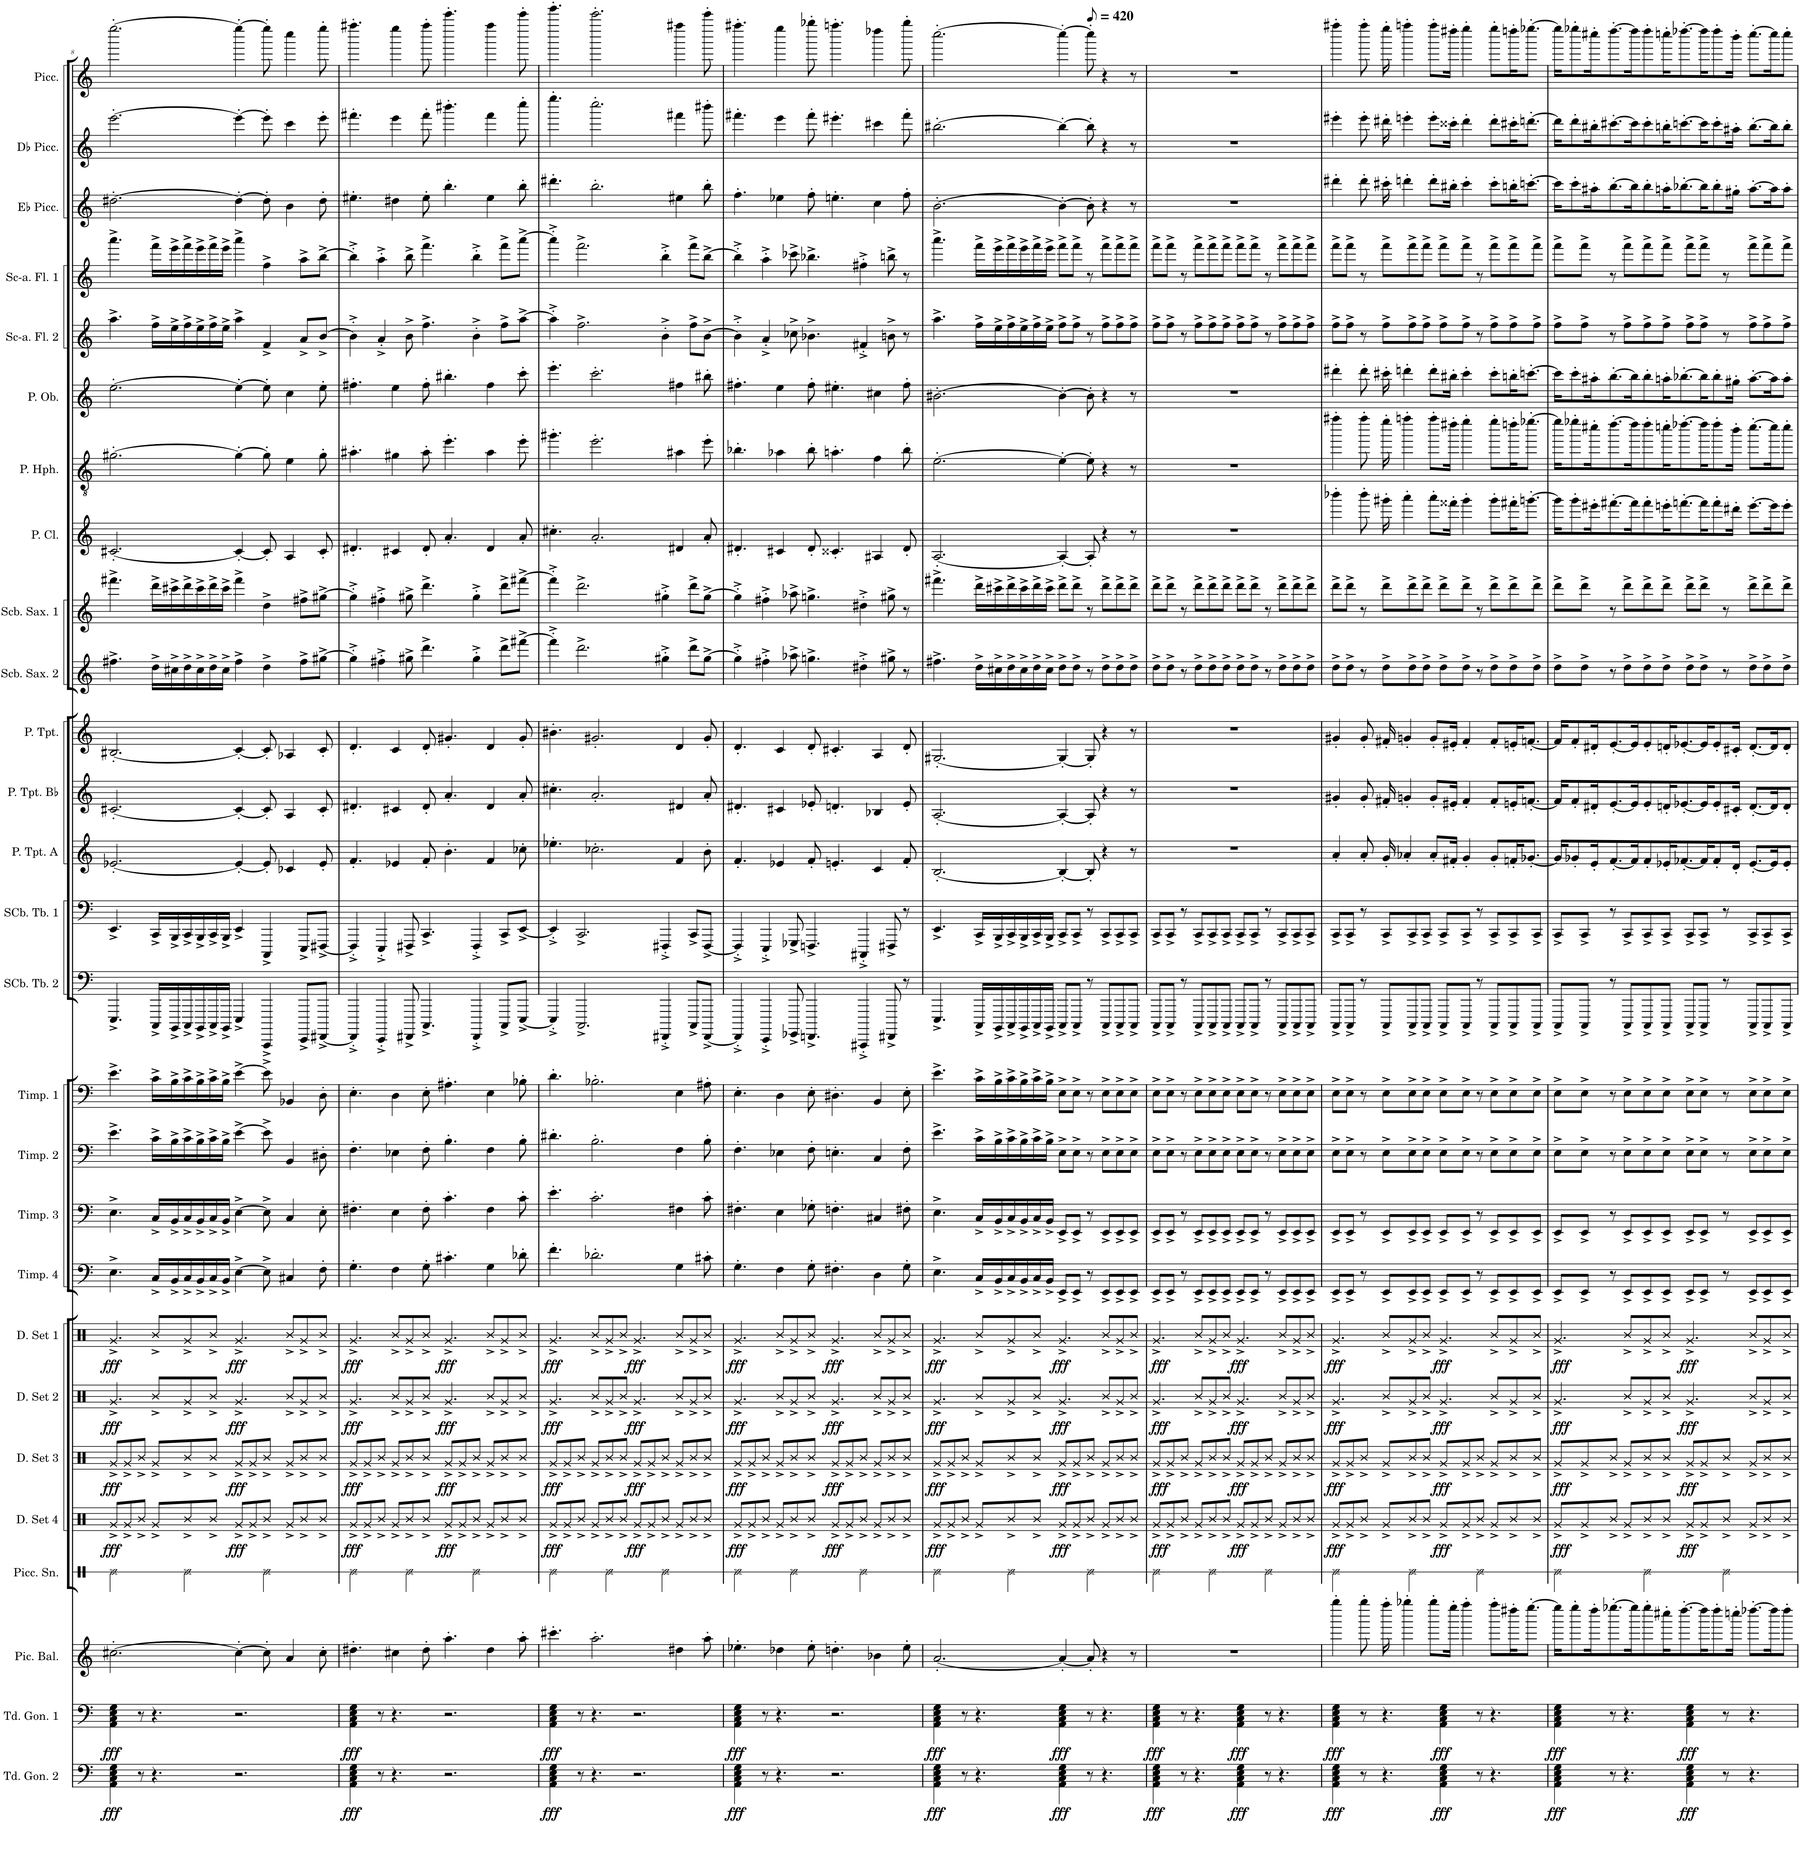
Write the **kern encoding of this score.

**kern	**dynam	**kern	**dynam	**kern	**kern	**kern	**dynam	**kern	**dynam	**kern	**dynam	**kern	**dynam	**kern	**kern	**kern	**kern	**kern	**kern	**kern	**kern	**kern	**kern	**kern	**kern	**kern	**kern	**kern	**kern	**kern	**kern	**kern
*part27	*part27	*part26	*part26	*part25	*part24	*part23	*part23	*part22	*part22	*part21	*part21	*part20	*part20	*part19	*part18	*part17	*part16	*part15	*part14	*part13	*part12	*part11	*part10	*part9	*part8	*part7	*part6	*part5	*part4	*part3	*part2	*part1
*staff27	*staff27	*staff26	*staff26	*staff25	*staff24	*staff23	*staff23	*staff22	*staff22	*staff21	*staff21	*staff20	*staff20	*staff19	*staff18	*staff17	*staff16	*staff15	*staff14	*staff13	*staff12	*staff11	*staff10	*staff9	*staff8	*staff7	*staff6	*staff5	*staff4	*staff3	*staff2	*staff1
*I"Tuned Gongs 2	*	*I"Tuned Gongs 1	*	*I"Piccolo Balalaika	*I"Piccolo Snare	*I"Drumset 4	*	*I"Drumset 3	*	*I"Drumset 2	*	*I"Drumset 1	*	*I"Timpani 4	*I"Timpani 3	*I"Timpani 2	*I"Timpani 1	*I"Sub-Contrabass Tuba 2	*I"Sub-Contrabass Tuba 1	*I"Piccolo Trumpet in A	*I"Piccolo Trumpet in Bb	*I"Piccolo Trumpet	*I"Subcontrabass Saxophone 2	*I"Subcontrabass Saxophone 1	*I"Piccolo Clarinet	*I"Piccolo Heckelphone	*I"Piccolo Oboe	*I"Sub Contra-alto Flute 2	*I"Sub Contra-alto Flute 1	*I"Eb Piccolo	*I"Db Piccolo	*I"Piccolo
*I'Td. Gon. 2	*	*I'Td. Gon. 1	*	*I'Pic. Bal.	*I'Picc. Sn.	*I'D. Set 4	*	*I'D. Set 3	*	*I'D. Set 2	*	*I'D. Set 1	*	*I'Timp. 4	*I'Timp. 3	*I'Timp. 2	*I'Timp. 1	*I'SCb. Tb. 2	*I'SCb. Tb. 1	*I'P. Tpt. A	*I'P. Tpt. Bb	*I'P. Tpt.	*I'Scb. Sax. 2	*I'Scb. Sax. 1	*I'P. Cl.	*I'P. Hph.	*I'P. Ob.	*I'Sc-a. Fl. 2	*I'Sc-a. Fl. 1	*I'Eb Picc.	*I'Db Picc.	*I'Picc.
!!LO:PB:g=z
*clefF4	*	*clefF4	*	*clefG2	*clefX	*clefX	*	*clefX	*	*clefX	*	*clefX	*	*clefF4	*clefF4	*clefF4	*clefF4	*clefF4	*clefF4	*clefG2	*clefG2	*clefG2	*clefG2	*clefG2	*clefG2	*clefGv2	*clefG2	*clefG2	*clefG2	*clefG2	*clefG2	*clefG2
*	*	*	*	*	*	*	*	*	*	*	*	*	*	*	*	*	*	*	*	*Trd2c3	*Trd1c2	*Trd1c2	*Trd12c21	*Trd12c21	*Trd1c2	*	*Trd-2c-3	*Trd17c29	*Trd17c29	*Trd-7c-12	*Trd-7c-12	*Trd-7c-12
*k[]	*	*k[]	*	*k[]	*k[]	*k[]	*	*k[]	*	*k[]	*	*k[]	*	*k[]	*k[]	*k[]	*k[]	*k[]	*k[]	*k[]	*k[]	*k[]	*k[]	*k[]	*k[]	*k[]	*k[]	*k[]	*k[]	*k[]	*k[]	*k[]
*M12/8	*	*M12/8	*	*M12/8	*M12/8	*M12/8	*	*M12/8	*	*M12/8	*	*M12/8	*	*M12/8	*M12/8	*M12/8	*M12/8	*M12/8	*M12/8	*M12/8	*M12/8	*M12/8	*M12/8	*M12/8	*M12/8	*M12/8	*M12/8	*M12/8	*M12/8	*M12/8	*M12/8	*M12/8
=8	=8	=8	=8	=8	=8	=8	=8	=8	=8	=8	=8	=8	=8	=8	=8	=8	=8	=8	=8	=8	=8	=8	=8	=8	=8	=8	=8	=8	=8	=8	=8	=8
!	!LO:DY:b	!	!LO:DY:b	!	!	!	!LO:DY:b	!	!LO:DY:b	!	!LO:DY:b	!	!LO:DY:b	!	!	!	!	!	!	!	!	!	!	!	!	!	!	!	!	!	!	!
4AA\ 4C\ 4E\ 4G\	fff	4AA\ 4C\ 4E\ 4G\	fff	[2.cc#X'\	2Re\	8Rg^/L	fff	8Rg^/L	fff	4.Rg^/	fff	4.Rg^/	fff	4.E^\	4.E^\	4.e^\	4.e^\	4.EEE^/	4.EE^/	[2.e-X'/	[2.c#X'/	[2.B#X'/	4.ff#X^\	4.fff#X^\	[2.c#X'/	[2.g#X'\	[2.ee'\	4.aa^\	4.aaa^\	[2.dd#X'\	[2.eee'\	[2.eeee'\
.	.	.	.	.	.	8Rg^/	.	8Rg^/	.	.	.	.	.	.	.	.	.	.	.	.	.	.	.	.	.	.	.	.	.	.	.	.
8r	.	8r	.	.	.	8R^/J	.	8R^/J	.	.	.	.	.	.	.	.	.	.	.	.	.	.	.	.	.	.	.	.	.	.	.	.
4.r	.	4.r	.	.	.	8Rg^/L	.	8Rg^/L	.	8R^/L	.	8R^/L	.	16C^/LL	16C^/LL	16c^\LL	16c^\LL	16CCC^/LL	16CC^/LL	.	.	.	16dd^\LL	16ddd^\LL	.	.	.	16ff^\LL	16fff^\LL	.	.	.
.	.	.	.	.	.	.	.	.	.	.	.	.	.	16BB^/	16BB^/	16B^\	16B^\	16BBBB^/	16BBB^/	.	.	.	16cc#X^\	16ccc#X^\	.	.	.	16ee^\	16eee^\	.	.	.
.	.	.	.	.	2Re\	8R^/	.	8R^/	.	8Rg^/	.	8Rg^/	.	16C^/	16C^/	16c^\	16c^\	16CCC^/	16CC^/	.	.	.	16dd^\	16ddd^\	.	.	.	16ff^\	16fff^\	.	.	.
.	.	.	.	.	.	.	.	.	.	.	.	.	.	16BB^/	16BB^/	16B^\	16B^\	16BBBB^/	16BBB^/	.	.	.	16cc#^\	16ccc#^\	.	.	.	16ee^\	16eee^\	.	.	.
.	.	.	.	.	.	8R^/J	.	8R^/J	.	8R^/J	.	8R^/J	.	16C^/	16C^/	16c^\	16c^\	16CCC^/	16CC^/	.	.	.	16dd^\	16ddd^\	.	.	.	16ff^\	16fff^\	.	.	.
.	.	.	.	.	.	.	.	.	.	.	.	.	.	16BB^/JJ	16BB^/JJ	16B^\JJ	16B^\JJ	16BBBB^/JJ	16BBB^/JJ	.	.	.	16cc#^\JJ	16ccc#^\JJ	.	.	.	16ee^\JJ	16eee^\JJ	.	.	.
!	!	!	!	!	!	!	!LO:DY:b	!	!LO:DY:b	!	!LO:DY:b	!	!LO:DY:b	!	!	!	!	!	!	!	!	!	!	!	!	!	!	!	!	!	!	!
2.r	.	2.r	.	4cc#'\_	.	8Rg^/L	fff	8Rg^/L	fff	4.Rg^/	fff	4.Rg^/	fff	[4E^\	[4E^\	[4e^\	[4e^\	4EEE^/	4EE^/	4e-'/_	4c#'/_	4c'/_	4ff#^\	4fff#^\	4c#'/_	4g#'\_	4ee'\_	4aa^\	4aaa^\	4dd#'\_	4eee'\_	4eeee'\_
.	.	.	.	.	.	8Rg^/	.	8Rg^/	.	.	.	.	.	.	.	.	.	.	.	.	.	.	.	.	.	.	.	.	.	.	.	.
.	.	.	.	8cc#'\]	2Re\	8R^/J	.	8R^/J	.	.	.	.	.	8E^\]	8E^\]	8e^\]	8e^\]	4CCCC^/	4CCC^/	8e-'/]	8c#'/]	8c'/]	4dd^\	4dd^\	8c#'/]	8g#'\]	8ee'\]	4f^/	4ff^\	8dd#'\]	8eee'\]	8eeee'\]
.	.	.	.	4a/	.	8Rg^/L	.	8Rg^/L	.	8R^/L	.	8R^/L	.	4C#X/	4C/	4BB/	4BB-X/	.	.	4c-X/	4A/	4A-X/	.	.	4A/	4e\	4cc\	.	.	4b\	4ccc\	4cccc\
.	.	.	.	.	.	8R^/	.	8R^/	.	8Rg^/	.	8Rg^/	.	.	.	.	.	8EEEE^/L	8EEE^/L	.	.	.	8ff#^\L	8ff#X^\L	.	.	.	8a^/L	8aa^\L	.	.	.
.	.	.	.	8cc#'\	.	8R^/J	.	8R^/J	.	8R^/J	.	8R^/J	.	8F'\	8E'\	8D#X'\	8D'\	[8FFFF#X^/J	[8FFF#X^/J	8e-'/	8c#'/	8c'/	[8gg#X^\J	[8gg#X^\J	8c#'/	8g#'\	8ee'\	[8b^/J	[8bb^\J	8dd#'\	8eee'\	8eeee'\
=9	=9	=9	=9	=9	=9	=9	=9	=9	=9	=9	=9	=9	=9	=9	=9	=9	=9	=9	=9	=9	=9	=9	=9	=9	=9	=9	=9	=9	=9	=9	=9	=9
!	!LO:DY:b	!	!LO:DY:b	!	!	!	!LO:DY:b	!	!LO:DY:b	!	!LO:DY:b	!	!LO:DY:b	!	!	!	!	!	!	!	!	!	!	!	!	!	!	!	!	!	!	!
4AA\ 4C\ 4E\ 4G\	fff	4AA\ 4C\ 4E\ 4G\	fff	4.dd#X'\	2Re\	8Rg^/L	fff	8Rg^/L	fff	4.Rg^/	fff	4.Rg^/	fff	4.G'\	4.F#X'\	4.F'\	4.E'\	4FFFF#'^/]	4FFF#'^/]	4.f'/	4.d#X'/	4.d'/	4gg#'^\]	4gg#'^\]	4.d#X'/	4.a#X'\	4.ff#X'\	4b'^\]	4bb'^\]	4.ee#X'\	4.fff#X'\	4.ffff#X'\
.	.	.	.	.	.	8Rg^/	.	8Rg^/	.	.	.	.	.	.	.	.	.	.	.	.	.	.	.	.	.	.	.	.	.	.	.	.
8r	.	8r	.	.	.	8R^/J	.	8R^/J	.	.	.	.	.	.	.	.	.	4EEEE'^/	4EEE'^/	.	.	.	4ff#X'^\	4ff#X'^\	.	.	.	4a'^/	4aa'^\	.	.	.
4.r	.	4.r	.	4cc#X\	.	8Rg^/L	.	8Rg^/L	.	8R^/L	.	8R^/L	.	4F\	4E\	4E-X\	4D\	.	.	4e-X/	4c#X/	4c/	.	.	4c#X/	4g#X\	4ee\	.	.	4dd#X\	4eee\	4eeee\
.	.	.	.	.	2Re\	8R^/	.	8R^/	.	8Rg^/	.	8Rg^/	.	.	.	.	.	8FFFF#X^/	8FFF#X^/	.	.	.	8gg#X^\	8gg#X^\	.	.	.	8b^\	8bb^\	.	.	.
.	.	.	.	8dd#'\	.	8R^/J	.	8R^/J	.	8R^/J	.	8R^/J	.	8G'\	8F#'\	8F'\	8E'\	4.CCC^/	4.CC^/	8f'/	8d#'/	8d'/	4.ddd^\	4.ddd^\	8d#'/	8a#'\	8ff#'\	4.ff^\	4.fff^\	8ee#'\	8fff#'\	8ffff#'\
!	!	!	!	!	!	!	!LO:DY:b	!	!LO:DY:b	!	!LO:DY:b	!	!LO:DY:b	!	!	!	!	!	!	!	!	!	!	!	!	!	!	!	!	!	!	!
2.r	.	2.r	.	4.aa'\	.	8Rg^/L	fff	8Rg^/L	fff	4.Rg^/	fff	4.Rg^/	fff	4.c#X'\	4.c'\	4.B'\	4.A#X'\	.	.	4.b'\	4.a'/	4.g#X'/	.	.	4.a'/	4.ee'\	4.bb#X'\	.	.	4.bb'\	4.bbb#X'\	4.ccccc'\
.	.	.	.	.	.	8Rg^/	.	8Rg^/	.	.	.	.	.	.	.	.	.	.	.	.	.	.	.	.	.	.	.	.	.	.	.	.
.	.	.	.	.	2Re\	8R^/J	.	8R^/J	.	.	.	.	.	.	.	.	.	4FFFF#'^/	4FFF#'^/	.	.	.	4gg#'^\	4gg#'^\	.	.	.	4b'^\	4bb'^\	.	.	.
.	.	.	.	4dd#\	.	8Rg^/L	.	8Rg^/L	.	8R^/L	.	8R^/L	.	4G\	4F#\	4F\	4E\	.	.	4f/	4d#/	4d/	.	.	4d#/	4a#\	4ff#\	.	.	4ee#\	4fff#\	4ffff#\
.	.	.	.	.	.	8R^/	.	8R^/	.	8Rg^/	.	8Rg^/	.	.	.	.	.	8CCC^/L	8CC^/L	.	.	.	8ddd^\L	8ddd^\L	.	.	.	8ff^\L	8fff^\L	.	.	.
.	.	.	.	8aa'\	.	8R^/J	.	8R^/J	.	8R^/J	.	8R^/J	.	8d-X'\	8c'\	8B'\	8B-X'\	[8EEE^/J	[8EE^/J	8cc-X'\	8a'/	8g#'/	[8fff#X^\J	[8fff#X^\J	8a'/	8ee'\	8ccc'\	[8aa^\J	[8aaa^\J	8bb'\	8cccc'\	8ccccc'\
=10	=10	=10	=10	=10	=10	=10	=10	=10	=10	=10	=10	=10	=10	=10	=10	=10	=10	=10	=10	=10	=10	=10	=10	=10	=10	=10	=10	=10	=10	=10	=10	=10
!	!LO:DY:b	!	!LO:DY:b	!	!	!	!LO:DY:b	!	!LO:DY:b	!	!LO:DY:b	!	!LO:DY:b	!	!	!	!	!	!	!	!	!	!	!	!	!	!	!	!	!	!	!
4AA\ 4C\ 4E\ 4G\	fff	4AA\ 4C\ 4E\ 4G\	fff	4.ccc#X'\	2Re\	8Rg^/L	fff	8Rg^/L	fff	4.Rg^/	fff	4.Rg^/	fff	4.f'\	4.e'\	4.d#X'\	4.d'\	4EEE'^/]	4EE'^/]	4.ee-X'\	4.cc#X'\	4.b#X'\	4fff#'^\]	4fff#'^\]	4.cc#X'\	4.gg#X'\	4.eee'\	4aa'^\]	4aaa'^\]	4.ddd#X'\	4.eeee'\	4.eeeee'\
.	.	.	.	.	.	8Rg^/	.	8Rg^/	.	.	.	.	.	.	.	.	.	.	.	.	.	.	.	.	.	.	.	.	.	.	.	.
8r	.	8r	.	.	.	8R^/J	.	8R^/J	.	.	.	.	.	.	.	.	.	2.CCC^/	2.CC^/	.	.	.	2.ddd^\	2.ddd^\	.	.	.	2.ff^\	2.fff^\	.	.	.
4.r	.	4.r	.	2.aa'\	.	8Rg^/L	.	8Rg^/L	.	8R^/L	.	8R^/L	.	2.d-X'\	2.c'\	2.B'\	2.B-X'\	.	.	2.cc-X'\	2.a'/	2.g#X'/	.	.	2.a'/	2.ee'\	2.ccc'\	.	.	2.bb'\	2.cccc'\	2.ccccc'\
.	.	.	.	.	2Re\	8R^/	.	8R^/	.	8Rg^/	.	8Rg^/	.	.	.	.	.	.	.	.	.	.	.	.	.	.	.	.	.	.	.	.
.	.	.	.	.	.	8R^/J	.	8R^/J	.	8R^/J	.	8R^/J	.	.	.	.	.	.	.	.	.	.	.	.	.	.	.	.	.	.	.	.
!	!	!	!	!	!	!	!LO:DY:b	!	!LO:DY:b	!	!LO:DY:b	!	!LO:DY:b	!	!	!	!	!	!	!	!	!	!	!	!	!	!	!	!	!	!	!
2.r	.	2.r	.	.	.	8Rg^/L	fff	8Rg^/L	fff	4.Rg^/	fff	4.Rg^/	fff	.	.	.	.	.	.	.	.	.	.	.	.	.	.	.	.	.	.	.
.	.	.	.	.	.	8Rg^/	.	8Rg^/	.	.	.	.	.	.	.	.	.	.	.	.	.	.	.	.	.	.	.	.	.	.	.	.
.	.	.	.	.	2Re\	8R^/J	.	8R^/J	.	.	.	.	.	.	.	.	.	4FFFF#X'^/	4FFF#X'^/	.	.	.	4gg#X'^\	4gg#X'^\	.	.	.	4b'^\	4bb'^\	.	.	.
.	.	.	.	4dd#X\	.	8Rg^/L	.	8Rg^/L	.	8R^/L	.	8R^/L	.	4G\	4F#X\	4F\	4E\	.	.	4f/	4d#X/	4d/	.	.	4d#X/	4a#X\	4ff#X\	.	.	4ee#X\	4fff#X\	4ffff#X\
.	.	.	.	.	.	8R^/	.	8R^/	.	8Rg^/	.	8Rg^/	.	.	.	.	.	8CCC^/L	8CC^/L	.	.	.	8ddd^\L	8ddd^\L	.	.	.	8ff^\L	8fff^\L	.	.	.
.	.	.	.	8aa'\	.	8R^/J	.	8R^/J	.	8R^/J	.	8R^/J	.	8c#X'\	8c'\	8B'\	8A#X'\	[8FFFF#^/J	[8FFF#^/J	8b'\	8a'/	8g#'/	[8gg#^\J	[8gg#^\J	8a'/	8ee'\	8bb#X'\	[8b^\J	[8bb^\J	8bb'\	8bbb#X'\	8ccccc'\
=11	=11	=11	=11	=11	=11	=11	=11	=11	=11	=11	=11	=11	=11	=11	=11	=11	=11	=11	=11	=11	=11	=11	=11	=11	=11	=11	=11	=11	=11	=11	=11	=11
!	!LO:DY:b	!	!LO:DY:b	!	!	!	!LO:DY:b	!	!LO:DY:b	!	!LO:DY:b	!	!LO:DY:b	!	!	!	!	!	!	!	!	!	!	!	!	!	!	!	!	!	!	!
4AA\ 4C\ 4E\ 4G\	fff	4AA\ 4C\ 4E\ 4G\	fff	4.ee-X'\	2Re\	8Rg^/L	fff	8Rg^/L	fff	4.Rg^/	fff	4.Rg^/	fff	4.G'\	4.F#X'\	4.F'\	4.E'\	4FFFF#'^/]	4FFF#'^/]	4.f'/	4.d#X'/	4.d'/	4gg#'^\]	4gg#'^\]	4.d#X'/	4.b-X'\	4.ff#X'\	4b'^\]	4bb'^\]	4.ff'\	4.fff#X'\	4.ffff#X'\
.	.	.	.	.	.	8Rg^/	.	8Rg^/	.	.	.	.	.	.	.	.	.	.	.	.	.	.	.	.	.	.	.	.	.	.	.	.
8r	.	8r	.	.	.	8R^/J	.	8R^/J	.	.	.	.	.	.	.	.	.	4EEEE'^/	4EEE'^/	.	.	.	4ff#X'^\	4ff#X'^\	.	.	.	4a'^/	4aa'^\	.	.	.
4.r	.	4.r	.	4dd-X\	.	8Rg^/L	.	8Rg^/L	.	8R^/L	.	8R^/L	.	4F\	4E\	4E-X\	4D\	.	.	4e-X/	4c#X/	4c/	.	.	4c#X/	4a-X\	4ee\	.	.	4ee-X\	4eee\	4eeee\
.	.	.	.	.	2Re\	8R^/	.	8R^/	.	8Rg^/	.	8Rg^/	.	.	.	.	.	8GGGG-X^/	8GGG-X^/	.	.	.	8aa-X^\	8aa-X^\	.	.	.	8cc-X^\	8ccc-X^\	.	.	.
.	.	.	.	8ee-'\	.	8R^/J	.	8R^/J	.	8R^/J	.	8R^/J	.	8G'\	8G-X'\	8F'\	8E'\	4.FFFFn^/	4.FFFn^/	8f'/	8e-X'/	8d'/	4.ggn^\	4.ggn^\	8d#'/	8b-'\	8ff#'\	4.b-X^\	4.bb-X^\	8ff'\	8fff#'\	8gggg-X'\
!	!	!	!	!	!	!	!LO:DY:b	!	!LO:DY:b	!	!LO:DY:b	!	!LO:DY:b	!	!	!	!	!	!	!	!	!	!	!	!	!	!	!	!	!	!	!
2.r	.	2.r	.	4.ddn'\	.	8Rg^/L	fff	8Rg^/L	fff	4.Rg^/	fff	4.Rg^/	fff	4.F#X'\	4.Fn'\	4.En'\	4.D#X'\	.	.	4.en'/	4.dn'/	4.c#X'/	.	.	4.c##X'/	4.an'\	4.ee#X'\	.	.	4.een'\	4.eee#X'\	4.ffffn'\
.	.	.	.	.	.	8Rg^/	.	8Rg^/	.	.	.	.	.	.	.	.	.	.	.	.	.	.	.	.	.	.	.	.	.	.	.	.
.	.	.	.	.	2Re\	8R^/J	.	8R^/J	.	.	.	.	.	.	.	.	.	4CCCC#X'^/	4CCC#X'^/	.	.	.	4dd#X'^\	4dd#X'^\	.	.	.	4f#X'^/	4ff#X'^\	.	.	.
.	.	.	.	4b-X\	.	8Rg^/L	.	8Rg^/L	.	8R^/L	.	8R^/L	.	4D\	4C#X/	4C/	4BB/	.	.	4c/	4B-X/	4A/	.	.	4A#X/	4f\	4cc#X\	.	.	4cc\	4ccc#X\	4dddd-X\
.	.	.	.	.	.	8R^/	.	8R^/	.	8Rg^/	.	8Rg^/	.	.	.	.	.	8FFFF#X^/	8FFF#X^/	.	.	.	8gg#X^\	8gg#X^\	.	.	.	8bn^\	8bbn^\	.	.	.
.	.	.	.	8ee-'\	.	8R^/J	.	8R^/J	.	8R^/J	.	8R^/J	.	8G'\	8F#X'\	8F'\	8E'\	8r	8r	8f'/	8e-'/	8d'/	8r	8r	8d#'/	8b-'\	8ff#'\	8r	8r	8ff'\	8fff#'\	8gggg-'\
=12	=12	=12	=12	=12	=12	=12	=12	=12	=12	=12	=12	=12	=12	=12	=12	=12	=12	=12	=12	=12	=12	=12	=12	=12	=12	=12	=12	=12	=12	=12	=12	=12
!	!LO:DY:b	!	!LO:DY:b	!	!	!	!LO:DY:b	!	!LO:DY:b	!	!LO:DY:b	!	!LO:DY:b	!	!	!	!	!	!	!	!	!	!	!	!	!	!	!	!	!	!	!
4AA\ 4C\ 4E\ 4G\	fff	4AA\ 4C\ 4E\ 4G\	fff	[2.a'/	2Re\	8Rg^/L	fff	8Rg^/L	fff	4.Rg^/	fff	4.Rg^/	fff	4.E^\	4.E^\	4.e^\	4.e^\	4.EEE^/	4.EE^/	[2.B'/	[2.A'/	[2.G#X'/	4.ff#X^\	4.fff#X^\	[2.A'/	[2.e'\	[2.b#X'\	4.aa^\	4.aaa^\	[2.b'\	[2.bb#X'\	[2.cccc'\
.	.	.	.	.	.	8Rg^/	.	8Rg^/	.	.	.	.	.	.	.	.	.	.	.	.	.	.	.	.	.	.	.	.	.	.	.	.
8r	.	8r	.	.	.	8R^/J	.	8R^/J	.	.	.	.	.	.	.	.	.	.	.	.	.	.	.	.	.	.	.	.	.	.	.	.
4.r	.	4.r	.	.	.	8Rg^/L	.	8Rg^/L	.	8R^/L	.	8R^/L	.	16C^/LL	16C^/LL	16c^\LL	16c^\LL	16CCC^/LL	16CC^/LL	.	.	.	16dd^\LL	16ddd^\LL	.	.	.	16ff^\LL	16fff^\LL	.	.	.
.	.	.	.	.	.	.	.	.	.	.	.	.	.	16BB^/	16BB^/	16B^\	16B^\	16BBBB^/	16BBB^/	.	.	.	16cc#X^\	16ccc#X^\	.	.	.	16ee^\	16eee^\	.	.	.
.	.	.	.	.	2Re\	8R^/	.	8R^/	.	8Rg^/	.	8Rg^/	.	16C^/	16C^/	16c^\	16c^\	16CCC^/	16CC^/	.	.	.	16dd^\	16ddd^\	.	.	.	16ff^\	16fff^\	.	.	.
.	.	.	.	.	.	.	.	.	.	.	.	.	.	16BB^/	16BB^/	16B^\	16B^\	16BBBB^/	16BBB^/	.	.	.	16cc#^\	16ccc#^\	.	.	.	16ee^\	16eee^\	.	.	.
.	.	.	.	.	.	8R^/J	.	8R^/J	.	8R^/J	.	8R^/J	.	16C^/	16C^/	16c^\	16c^\	16CCC^/	16CC^/	.	.	.	16dd^\	16ddd^\	.	.	.	16ff^\	16fff^\	.	.	.
.	.	.	.	.	.	.	.	.	.	.	.	.	.	16BB^/JJ	16BB^/JJ	16B^\JJ	16B^\JJ	16BBBB^/JJ	16BBB^/JJ	.	.	.	16cc#^\JJ	16ccc#^\JJ	.	.	.	16ee^\JJ	16eee^\JJ	.	.	.
!	!LO:DY:b	!	!LO:DY:b	!	!	!	!LO:DY:b	!	!LO:DY:b	!	!LO:DY:b	!	!LO:DY:b	!	!	!	!	!	!	!	!	!	!	!	!	!	!	!	!	!	!	!
4AA\ 4C\ 4E\ 4G\	fff	4AA\ 4C\ 4E\ 4G\	fff	4a'/_	.	8Rg^/L	fff	8Rg^/L	fff	4.Rg^/	fff	4.Rg^/	fff	8EE^/L	8EE^/L	8E^\L	8E^\L	8CCC^/L	8CC^/L	4B'/_	4A'/_	4G#'/_	8dd^\L	8ddd^\L	4A'/_	4e'\_	4b#'\_	8ff^\L	8fff^\L	4b'\_	4bb#'\_	4cccc'\_
.	.	.	.	.	.	8Rg^/	.	8Rg^/	.	.	.	.	.	8EE^/J	8EE^/J	8E^\J	8E^\J	8CCC^/J	8CC^/J	.	.	.	8dd^\J	8ddd^\J	.	.	.	8ff^\J	8fff^\J	.	.	.
*	*	*	*	*	*	*	*	*	*	*	*	*	*	*	*	*	*	*	*	*	*	*	*	*	*	*	*	*	*	*	*	*MM210
8r	.	8r	.	8a'/]	2Re\	8R^/J	.	8R^/J	.	.	.	.	.	8r	8r	8r	8r	8r	8r	8B'/]	8A'/]	8G#'/]	8r	8r	8A'/]	8e'\]	8b#'\]	8r	8r	8b'\]	8bb#'\]	8cccc'\]
4.r	.	4.r	.	4r	.	8Rg^/L	.	8Rg^/L	.	8R^/L	.	8R^/L	.	8EE^/L	8EE^/L	8E^\L	8E^\L	8CCC^/L	8CC^/L	4r	4r	4r	8dd^\L	8ddd^\L	4r	4r	4r	8ff^\L	8fff^\L	4r	4r	4r
.	.	.	.	.	.	8R^/	.	8R^/	.	8Rg^/	.	8Rg^/	.	8EE^/	8EE^/	8E^\	8E^\	8CCC^/	8CC^/	.	.	.	8dd^\	8ddd^\	.	.	.	8ff^\	8fff^\	.	.	.
.	.	.	.	8r	.	8R^/J	.	8R^/J	.	8R^/J	.	8R^/J	.	8EE^/J	8EE^/J	8E^\J	8E^\J	8CCC^/J	8CC^/J	8r	8r	8r	8dd^\J	8ddd^\J	8r	8r	8r	8ff^\J	8fff^\J	8r	8r	8r
=13	=13	=13	=13	=13	=13	=13	=13	=13	=13	=13	=13	=13	=13	=13	=13	=13	=13	=13	=13	=13	=13	=13	=13	=13	=13	=13	=13	=13	=13	=13	=13	=13
!	!LO:DY:b	!	!LO:DY:b	!	!	!	!LO:DY:b	!	!LO:DY:b	!	!LO:DY:b	!	!LO:DY:b	!	!	!	!	!	!	!	!	!	!	!	!	!	!	!	!	!	!	!
4AA\ 4C\ 4E\ 4G\	fff	4AA\ 4C\ 4E\ 4G\	fff	1.r	2Re\	8Rg^/L	fff	8Rg^/L	fff	4.Rg^/	fff	4.Rg^/	fff	8EE^/L	8EE^/L	8E^\L	8E^\L	8CCC^/L	8CC^/L	1.r	1.r	1.r	8dd^\L	8ddd^\L	1.r	1.r	1.r	8ff^\L	8fff^\L	1.r	1.r	1.r
.	.	.	.	.	.	8Rg^/	.	8Rg^/	.	.	.	.	.	8EE^/J	8EE^/J	8E^\J	8E^\J	8CCC^/J	8CC^/J	.	.	.	8dd^\J	8ddd^\J	.	.	.	8ff^\J	8fff^\J	.	.	.
8r	.	8r	.	.	.	8R^/J	.	8R^/J	.	.	.	.	.	8r	8r	8r	8r	8r	8r	.	.	.	8r	8r	.	.	.	8r	8r	.	.	.
4.r	.	4.r	.	.	.	8Rg^/L	.	8Rg^/L	.	8R^/L	.	8R^/L	.	8EE^/L	8EE^/L	8E^\L	8E^\L	8CCC^/L	8CC^/L	.	.	.	8dd^\L	8ddd^\L	.	.	.	8ff^\L	8fff^\L	.	.	.
.	.	.	.	.	2Re\	8R^/	.	8R^/	.	8Rg^/	.	8Rg^/	.	8EE^/	8EE^/	8E^\	8E^\	8CCC^/	8CC^/	.	.	.	8dd^\	8ddd^\	.	.	.	8ff^\	8fff^\	.	.	.
.	.	.	.	.	.	8R^/J	.	8R^/J	.	8R^/J	.	8R^/J	.	8EE^/J	8EE^/J	8E^\J	8E^\J	8CCC^/J	8CC^/J	.	.	.	8dd^\J	8ddd^\J	.	.	.	8ff^\J	8fff^\J	.	.	.
!	!LO:DY:b	!	!LO:DY:b	!	!	!	!LO:DY:b	!	!LO:DY:b	!	!LO:DY:b	!	!LO:DY:b	!	!	!	!	!	!	!	!	!	!	!	!	!	!	!	!	!	!	!
4AA\ 4C\ 4E\ 4G\	fff	4AA\ 4C\ 4E\ 4G\	fff	.	.	8Rg^/L	fff	8Rg^/L	fff	4.Rg^/	fff	4.Rg^/	fff	8EE^/L	8EE^/L	8E^\L	8E^\L	8CCC^/L	8CC^/L	.	.	.	8dd^\L	8ddd^\L	.	.	.	8ff^\L	8fff^\L	.	.	.
.	.	.	.	.	.	8Rg^/	.	8Rg^/	.	.	.	.	.	8EE^/J	8EE^/J	8E^\J	8E^\J	8CCC^/J	8CC^/J	.	.	.	8dd^\J	8ddd^\J	.	.	.	8ff^\J	8fff^\J	.	.	.
8r	.	8r	.	.	2Re\	8R^/J	.	8R^/J	.	.	.	.	.	8r	8r	8r	8r	8r	8r	.	.	.	8r	8r	.	.	.	8r	8r	.	.	.
4.r	.	4.r	.	.	.	8Rg^/L	.	8Rg^/L	.	8R^/L	.	8R^/L	.	8EE^/L	8EE^/L	8E^\L	8E^\L	8CCC^/L	8CC^/L	.	.	.	8dd^\L	8ddd^\L	.	.	.	8ff^\L	8fff^\L	.	.	.
.	.	.	.	.	.	8R^/	.	8R^/	.	8Rg^/	.	8Rg^/	.	8EE^/	8EE^/	8E^\	8E^\	8CCC^/	8CC^/	.	.	.	8dd^\	8ddd^\	.	.	.	8ff^\	8fff^\	.	.	.
.	.	.	.	.	.	8R^/J	.	8R^/J	.	8R^/J	.	8R^/J	.	8EE^/J	8EE^/J	8E^\J	8E^\J	8CCC^/J	8CC^/J	.	.	.	8dd^\J	8ddd^\J	.	.	.	8ff^\J	8fff^\J	.	.	.
=14	=14	=14	=14	=14	=14	=14	=14	=14	=14	=14	=14	=14	=14	=14	=14	=14	=14	=14	=14	=14	=14	=14	=14	=14	=14	=14	=14	=14	=14	=14	=14	=14
!	!LO:DY:b	!	!LO:DY:b	!	!	!	!LO:DY:b	!	!LO:DY:b	!	!LO:DY:b	!	!LO:DY:b	!	!	!	!	!	!	!	!	!	!	!	!	!	!	!	!	!	!	!
4AA\ 4C\ 4E\ 4G\	fff	4AA\ 4C\ 4E\ 4G\	fff	4gggg'\	2Re\	8Rg^/L	fff	8Rg^/L	fff	4.Rg^/	fff	4.Rg^/	fff	8EE^/L	8EE^/L	8E^\L	8E^\L	8CCC^/L	8CC^/L	4a'/	4g#X'/	4g#X'/	8dd^\L	8ddd^\L	4bbb-X'\	4fff#X'\	4ddd#X'\	8ff^\L	8fff^\L	4ddd#X'\	4eee#X'\	4ffff#X'\
.	.	.	.	.	.	8Rg^/	.	8Rg^/	.	.	.	.	.	8EE^/J	8EE^/J	8E^\J	8E^\J	8CCC^/J	8CC^/J	.	.	.	8dd^\J	8ddd^\J	.	.	.	8ff^\J	8fff^\J	.	.	.
8r	.	8r	.	8gggg'\	.	8R^/J	.	8R^/J	.	.	.	.	.	8r	8r	8r	8r	8r	8r	8a'/	8g#'/	8g#'/	8r	8r	8bbb-'\	8fff#'\	8ddd#'\	8r	8r	8ddd#'\	8eee#'\	8ffff#'\
4.r	.	4.r	.	16ffff'\	.	8Rg^/L	.	8Rg^/L	.	8R^/L	.	8R^/L	.	8EE^/L	8EE^/L	8E^\L	8E^\L	8CCC^/L	8CC^/L	16g'/	16f#X'/	16f#X'/	8dd^\L	8ddd^\L	16ggg#X'\	16eee'\	16ccc#X'\	8ff^\L	8fff^\L	16ccc#X'\	16ddd#X'\	16eeee'\
.	.	.	.	4gggg-X'\	.	.	.	.	.	.	.	.	.	.	.	.	.	.	.	4a-X'/	4gn'/	4gn'/	.	.	4aaa'\	4fffn'\	4dddn'\	.	.	4dddn'\	4eeen'\	4ffffn'\
.	.	.	.	.	2Re\	8R^/	.	8R^/	.	8Rg^/	.	8Rg^/	.	8EE^/	8EE^/	8E^\	8E^\	8CCC^/	8CC^/	.	.	.	8dd^\	8ddd^\	.	.	.	8ff^\	8fff^\	.	.	.
.	.	.	.	.	.	8R^/J	.	8R^/J	.	8R^/J	.	8R^/J	.	8EE^/J	8EE^/J	8E^\J	8E^\J	8CCC^/J	8CC^/J	.	.	.	8dd^\J	8ddd^\J	.	.	.	8ff^\J	8fff^\J	.	.	.
.	.	.	.	8gggg-'\L	.	.	.	.	.	.	.	.	.	.	.	.	.	.	.	8a-'/L	8g'/L	8g'/L	.	.	8aaa'\L	8fff'\L	8ddd'\L	.	.	8ddd'\L	8eee'\L	8ffff'\L
!	!LO:DY:b	!	!LO:DY:b	!	!	!	!LO:DY:b	!	!LO:DY:b	!	!LO:DY:b	!	!LO:DY:b	!	!	!	!	!	!	!	!	!	!	!	!	!	!	!	!	!	!	!
4AA\ 4C\ 4E\ 4G\	fff	4AA\ 4C\ 4E\ 4G\	fff	.	.	8Rg^/L	fff	8Rg^/L	fff	4.Rg^/	fff	4.Rg^/	fff	8EE^/L	8EE^/L	8E^\L	8E^\L	8CCC^/L	8CC^/L	.	.	.	8dd^\L	8ddd^\L	.	.	.	8ff^\L	8fff^\L	.	.	.
.	.	.	.	16eeee'\Jk	.	.	.	.	.	.	.	.	.	.	.	.	.	.	.	16f#X'/Jk	16e#X'/Jk	16e#X'/Jk	.	.	16fff##X'\Jk	16ddd#X'\Jk	16bb#X'\Jk	.	.	16bb#X'\Jk	16ccc##X'\Jk	16dddd#X'\Jk
.	.	.	.	4ffff'\	.	8Rg^/	.	8Rg^/	.	.	.	.	.	8EE^/J	8EE^/J	8E^\J	8E^\J	8CCC^/J	8CC^/J	4g'/	4f#'/	4f#'/	8dd^\J	8ddd^\J	4ggg#'\	4eee'\	4ccc#'\	8ff^\J	8fff^\J	4ccc#'\	4ddd#'\	4eeee'\
8r	.	8r	.	.	2Re\	8R^/J	.	8R^/J	.	.	.	.	.	8r	8r	8r	8r	8r	8r	.	.	.	8r	8r	.	.	.	8r	8r	.	.	.
4.r	.	4.r	.	8ffff'\L	.	8Rg^/L	.	8Rg^/L	.	8R^/L	.	8R^/L	.	8EE^/L	8EE^/L	8E^\L	8E^\L	8CCC^/L	8CC^/L	8g'/L	8f#'/L	8f#'/L	8dd^\L	8ddd^\L	8ggg#'\L	8eee'\L	8ccc#'\L	8ff^\L	8fff^\L	8ccc#'\L	8ddd#'\L	8eeee'\L
.	.	.	.	16dddd#X'\K	.	8R^/	.	8R^/	.	8Rg^/	.	8Rg^/	.	8EE^/	8EE^/	8E^\	8E^\	8CCC^/	8CC^/	16fn'/K	16en'/K	16en'/K	8dd^\	8ddd^\	16fff#X'\K	16dddn'\K	16bbn'\K	8ff^\	8fff^\	16bbn'\K	16ccc#X'\K	16ddddn'\K
.	.	.	.	[8.eeee'\J	.	.	.	.	.	.	.	.	.	.	.	.	.	.	.	[8.g-X'/J	[8.fn'/J	[8.fn'/J	.	.	[8.gggn'\J	[8.eee-X'\J	[8.cccn'\J	.	.	[8.cccn'\J	[8.dddn'\J	[8.eeee-X'\J
.	.	.	.	.	.	8R^/J	.	8R^/J	.	8R^/J	.	8R^/J	.	8EE^/J	8EE^/J	8E^\J	8E^\J	8CCC^/J	8CC^/J	.	.	.	8dd^\J	8ddd^\J	.	.	.	8ff^\J	8fff^\J	.	.	.
=15	=15	=15	=15	=15	=15	=15	=15	=15	=15	=15	=15	=15	=15	=15	=15	=15	=15	=15	=15	=15	=15	=15	=15	=15	=15	=15	=15	=15	=15	=15	=15	=15
!	!LO:DY:b	!	!LO:DY:b	!	!	!	!LO:DY:b	!	!LO:DY:b	!	!LO:DY:b	!	!LO:DY:b	!	!	!	!	!	!	!	!	!	!	!	!	!	!	!	!	!	!	!
4AA\ 4C\ 4E\ 4G\	fff	4AA\ 4C\ 4E\ 4G\	fff	16eeee\KL]	2Re\	8Rg^/L	fff	8Rg^/L	fff	4.Rg^/	fff	4.Rg^/	fff	8EE^/L	8EE^/L	8E^\L	8E^\L	8CCC^/L	8CC^/L	16g-/KL]	16f/KL]	16f/KL]	8dd^\L	8ddd^\L	16ggg\KL]	16eee-\KL]	16ccc\KL]	8ff^\L	8fff^\L	16ccc\KL]	16ddd\KL]	16eeee-\KL]
.	.	.	.	8eeee'\	.	.	.	.	.	.	.	.	.	.	.	.	.	.	.	8g-X'/	8f'/	8f'/	.	.	8ggg'\	8eee-X'\	8ccc'\	.	.	8ccc'\	8ddd'\	8eeee-X'\
.	.	.	.	.	.	8Rg^/	.	8Rg^/	.	.	.	.	.	8EE^/J	8EE^/J	8E^\J	8E^\J	8CCC^/J	8CC^/J	.	.	.	8dd^\J	8ddd^\J	.	.	.	8ff^\J	8fff^\J	.	.	.
.	.	.	.	16dddd'\K	.	.	.	.	.	.	.	.	.	.	.	.	.	.	.	16e'/K	16d#X'/K	16d#X'/K	.	.	16eee#X'\K	16ccc#X'\K	16aa#X'\K	.	.	16aa#X'\K	16bb#X'\K	16cccc#X'\K
8r	.	8r	.	[8.eeee-X'\	.	8R^/J	.	8R^/J	.	.	.	.	.	8r	8r	8r	8r	8r	8r	[8.f'/	[8.e'/	[8.e'/	8r	8r	[8.fff#X'\	[8.ddd'\	[8.bb'\	8r	8r	[8.bb'\	[8.ccc#X'\	[8.dddd'\
4.r	.	4.r	.	.	.	8Rg^/L	.	8Rg^/L	.	8R^/L	.	8R^/L	.	8EE^/L	8EE^/L	8E^\L	8E^\L	8CCC^/L	8CC^/L	.	.	.	8dd^\L	8ddd^\L	.	.	.	8ff^\L	8fff^\L	.	.	.
.	.	.	.	16eeee-\K]	.	.	.	.	.	.	.	.	.	.	.	.	.	.	.	16f/K]	16e/K]	16e/K]	.	.	16fff#\K]	16ddd\K]	16bb\K]	.	.	16bb\K]	16ccc#\K]	16dddd\K]
.	.	.	.	8eeee-'\	2Re\	8R^/	.	8R^/	.	8Rg^/	.	8Rg^/	.	8EE^/	8EE^/	8E^\	8E^\	8CCC^/	8CC^/	8f'/	8e'/	8e'/	8dd^\	8ddd^\	8fff#'\	8ddd'\	8bb'\	8ff^\	8fff^\	8bb'\	8ccc#'\	8dddd'\
.	.	.	.	16cccc#X'\K	.	8R^/J	.	8R^/J	.	8R^/J	.	8R^/J	.	8EE^/J	8EE^/J	8E^\J	8E^\J	8CCC^/J	8CC^/J	16e-X'/K	16dn'/K	16dn'/K	8dd^\J	8ddd^\J	16eeen'\K	16cccn'\K	16aan'\K	8ff^\J	8fff^\J	16aan'\K	16bbn'\K	16ccccn'\K
.	.	.	.	[8.dddd'\	.	.	.	.	.	.	.	.	.	.	.	.	.	.	.	[8.f-X'/	[8.e-X'/	[8.e-X'/	.	.	[8.fffn'\	[8.ddd-X'\	[8.bb-X'\	.	.	[8.bb-X'\	[8.cccn'\	[8.dddd-X'\
!	!LO:DY:b	!	!LO:DY:b	!	!	!	!LO:DY:b	!	!LO:DY:b	!	!LO:DY:b	!	!LO:DY:b	!	!	!	!	!	!	!	!	!	!	!	!	!	!	!	!	!	!	!
4AA\ 4C\ 4E\ 4G\	fff	4AA\ 4C\ 4E\ 4G\	fff	.	.	8Rg^/L	fff	8Rg^/L	fff	4.Rg^/	fff	4.Rg^/	fff	8EE^/L	8EE^/L	8E^\L	8E^\L	8CCC^/L	8CC^/L	.	.	.	8dd^\L	8ddd^\L	.	.	.	8ff^\L	8fff^\L	.	.	.
.	.	.	.	16dddd\K]	.	8Rg^/	.	8Rg^/	.	.	.	.	.	8EE^/J	8EE^/J	8E^\J	8E^\J	8CCC^/J	8CC^/J	16f-/K]	16e-/K]	16e-/K]	8dd^\J	8ddd^\J	16fff\K]	16ddd-\K]	16bb-\K]	8ff^\J	8fff^\J	16bb-\K]	16ccc\K]	16dddd-\K]
.	.	.	.	8dddd'\	.	.	.	.	.	.	.	.	.	.	.	.	.	.	.	8f-'/	8e-'/	8e-'/	.	.	8fff'\	8ddd-'\	8bb-'\	.	.	8bb-'\	8ccc'\	8dddd-'\
8r	.	8r	.	.	2Re\	8R^/J	.	8R^/J	.	.	.	.	.	8r	8r	8r	8r	8r	8r	.	.	.	8r	8r	.	.	.	8r	8r	.	.	.
.	.	.	.	16ccccn'\Jk	.	.	.	.	.	.	.	.	.	.	.	.	.	.	.	16d'/Jk	16c#X'/Jk	16c#X'/Jk	.	.	16ddd#X'\Jk	16bb'\Jk	16gg#X'\Jk	.	.	16gg#X'\Jk	16aa#X'\Jk	16bbb'\Jk
4.r	.	4.r	.	[8.dddd-X'\L	.	8Rg^/L	.	8Rg^/L	.	8R^/L	.	8R^/L	.	8EE^/L	8EE^/L	8E^\L	8E^\L	8CCC^/L	8CC^/L	[8.e-'/L	[8.d'/L	[8.d'/L	8dd^\L	8ddd^\L	[8.eee'\L	[8.ccc'\L	[8.aa'\L	8ff^\L	8fff^\L	[8.aa'\L	[8.bb'\L	[8.cccc'\L
.	.	.	.	.	.	8R^/	.	8R^/	.	8Rg^/	.	8Rg^/	.	8EE^/	8EE^/	8E^\	8E^\	8CCC^/	8CC^/	.	.	.	8dd^\	8ddd^\	.	.	.	8ff^\	8fff^\	.	.	.
.	.	.	.	16dddd-\K]	.	.	.	.	.	.	.	.	.	.	.	.	.	.	.	16e-/K]	16d/K]	16d/K]	.	.	16eee\K]	16ccc\K]	16aa\K]	.	.	16aa\K]	16bb\K]	16cccc\K]
.	.	.	.	8dddd-'\J	.	8R^/J	.	8R^/J	.	8R^/J	.	8R^/J	.	8EE^/J	8EE^/J	8E^\J	8E^\J	8CCC^/J	8CC^/J	8e-'/J	8d'/J	8d'/J	8dd^\J	8ddd^\J	8eee'\J	8ccc'\J	8aa'\J	8ff^\J	8fff^\J	8aa'\J	8bb'\J	8cccc'\J
=	=	=	=	=	=	=	=	=	=	=	=	=	=	=	=	=	=	=	=	=	=	=	=	=	=	=	=	=	=	=	=	=
*-	*-	*-	*-	*-	*-	*-	*-	*-	*-	*-	*-	*-	*-	*-	*-	*-	*-	*-	*-	*-	*-	*-	*-	*-	*-	*-	*-	*-	*-	*-	*-	*-
